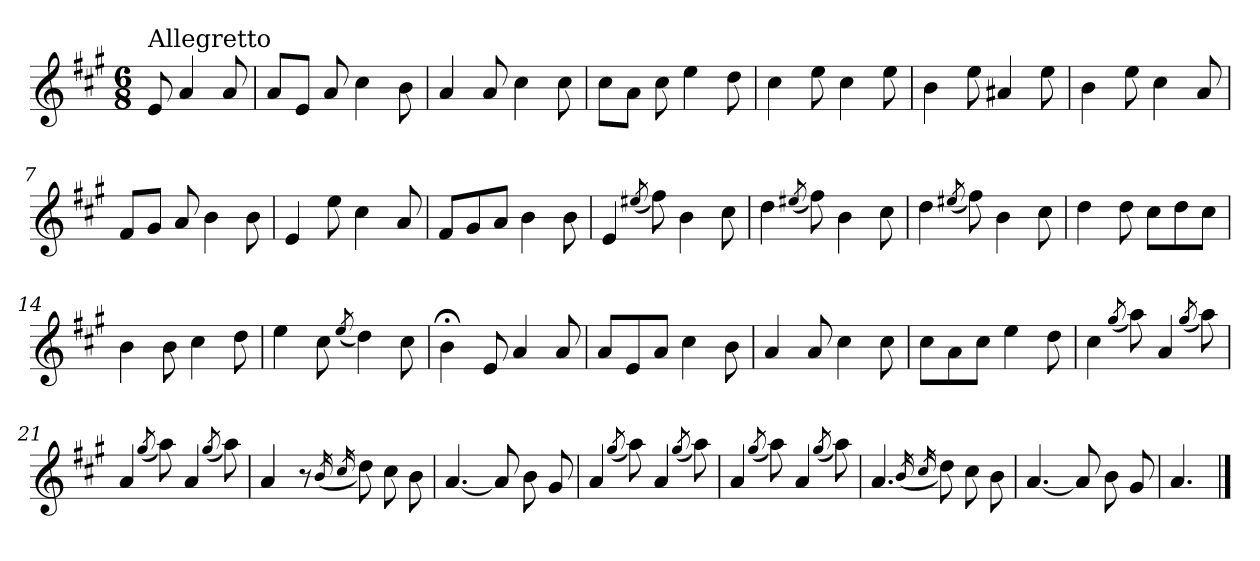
**kern
*part1
*staff1
*clefG2
*k[f#c#g#]
*A:
*M6/8
=
!LO:TX:a:t=Allegretto
8e/
4a/
8a/
=1
8a/L
8e/J
8a/
4cc#\
8b\
=2
4a/
8a/
4cc#\
8cc#\
=3
8cc#\L
8a\J
8cc#\
4ee\
8dd\
=4
4cc#\
8ee\
4cc#\
8ee\
=5
4b\
8ee\
4a#X/
8ee\
!!LO:LB:g=z
=6
4b\
8ee\
4cc#\
8a/
=7
8f#/L
8g#/J
8a/
4b\
8b\
=8
4e/
8ee\
4cc#\
8a/
=9
8f#/L
8g#/
8a/J
4b\
8b\
=10
4e/
(<8qee#X/
8ff#\)
4b\
8cc#\
=11
4dd\
(<8qee#X/
8ff#\)
4b\
8cc#\
!!LO:LB:g=z
=12
4dd\
(<8qee#X/
8ff#\)
4b\
8cc#\
=13
4dd\
8dd\
8cc#\L
8dd\
8cc#\J
=14
4b\
8b\
4cc#\
8dd\
=15
4ee\
8cc#\
(<8qee/
4dd\)
8cc#\
=16
4b;<\
8e/
4a/
8a/
=17
8a/L
8e/
8a/J
4cc#\
8b\
=18
4a/
8a/
4cc#\
8cc#\
!!LO:LB:g=z
=19
8cc#\L
8a\
8cc#\J
4ee\
8dd\
=20
4cc#\
(<8qgg#/
8aa\)
4a/
(<8qgg#/
8aa\)
=21
4a/
(<8qgg#/
8aa\)
4a/
(<8qgg#/
8aa\)
=22
4a/
8r
(<16qb/
16qcc#/
8dd\)
8cc#\
8b\
=23
[4.a/
8a/]
8b\
8g#/
=24
4a/
(<8qgg#/
8aa\)
4a/
(<8qgg#/
8aa\)
!!LO:LB:g=z
=25
4a/
(<8qgg#/
8aa\)
4a/
(<8qgg#/
8aa\)
=26
4.a/
(<16qb/
16qcc#/
8dd\)
8cc#\
8b\
=27
[4.a/
8a/]
8b\
8g#/
=28
4.a/
==
*-
